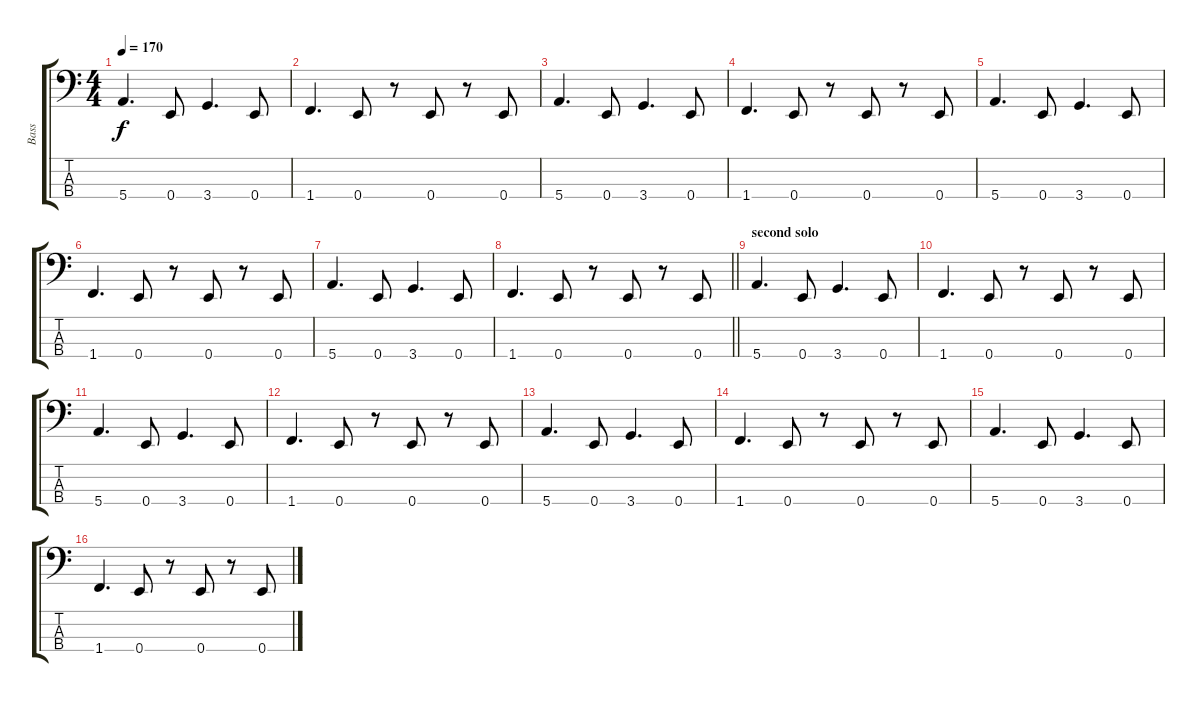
\track ("Bass" "Bass") {instrument electricbassfinger}
\staff {score tabs}
\tuning (G2 D2 A1 E1) {hide}
\ts (4 4)
\tempo 170
\clef f4
\ks c
5.4.4{d dy f} 0.4.8 3.4.4{d} 0.4.8 |
1.4.4{d} 0.4.8 r.8 0.4.8 r.8 0.4.8 |
5.4.4{d} 0.4.8 3.4.4{d} 0.4.8 |
1.4.4{d} 0.4.8 r.8 0.4.8 r.8 0.4.8 |
5.4.4{d} 0.4.8 3.4.4{d} 0.4.8 |
1.4.4{d} 0.4.8 r.8 0.4.8 r.8 0.4.8 |
5.4.4{d} 0.4.8 3.4.4{d} 0.4.8 |
\barLineRight lightlight
1.4.4{d} 0.4.8 r.8 0.4.8 r.8 0.4.8 |
\section ("" "second solo")
5.4.4{d} 0.4.8 3.4.4{d} 0.4.8 |
1.4.4{d} 0.4.8 r.8 0.4.8 r.8 0.4.8 |
5.4.4{d} 0.4.8 3.4.4{d} 0.4.8 |
1.4.4{d} 0.4.8 r.8 0.4.8 r.8 0.4.8 |
5.4.4{d} 0.4.8 3.4.4{d} 0.4.8 |
1.4.4{d} 0.4.8 r.8 0.4.8 r.8 0.4.8 |
5.4.4{d} 0.4.8 3.4.4{d} 0.4.8 |
1.4.4{d} 0.4.8 r.8 0.4.8 r.8 0.4.8
